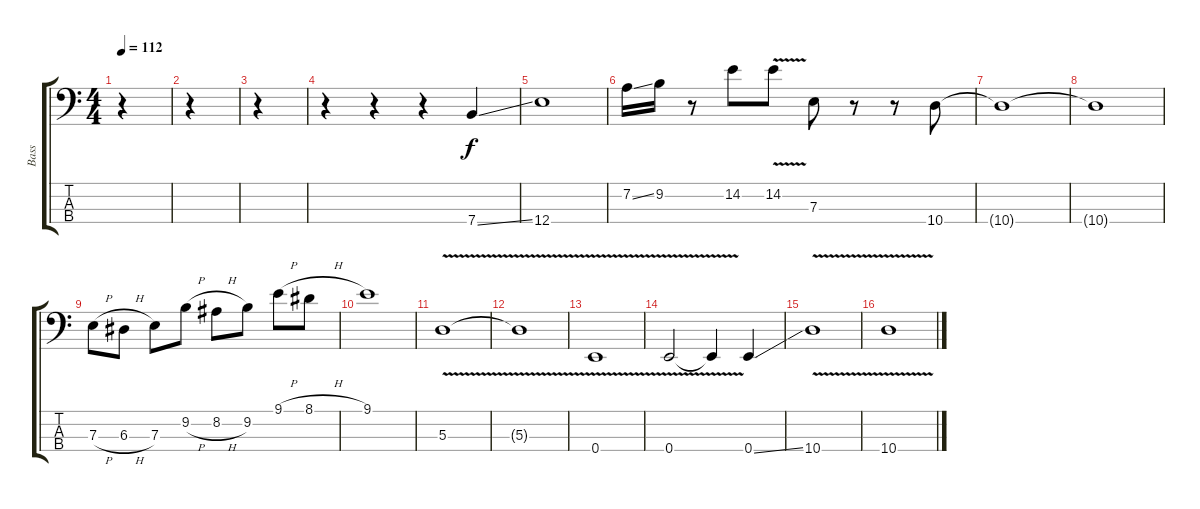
\track ("Bass" "Bass") {instrument fretlessbass}
\staff {score tabs}
\tuning (G2 D2 A1 E1) {hide}
\ts (4 4)
\tempo 112
\clef f4
\ks c
r.4{dy f instrument fretlessbass} |
r.4 |
r.4 |
r.4 r.4 r.4 7.4{ss}.4 |
12.4.1 |
7.2{ss}.16 9.2.16 r.8 14.2.8 14.2{v}.8 7.3.8 r.8 r.8 10.4.8 |
10.4{t}.1 |
10.4{t}.1 |
7.3{h}.8 6.3{h}.8 7.3.8 9.2{h}.8 8.2{h}.8 9.2.8 9.1{h}.8 8.1{h}.8 |
9.1.1 |
5.3{v}.1 |
5.3{t}.1 |
0.4{v}.1 |
0.4{v}.2 0.4{t}.4 0.4{ss}.4 |
10.4{v}.1 |
10.4{v}.1
